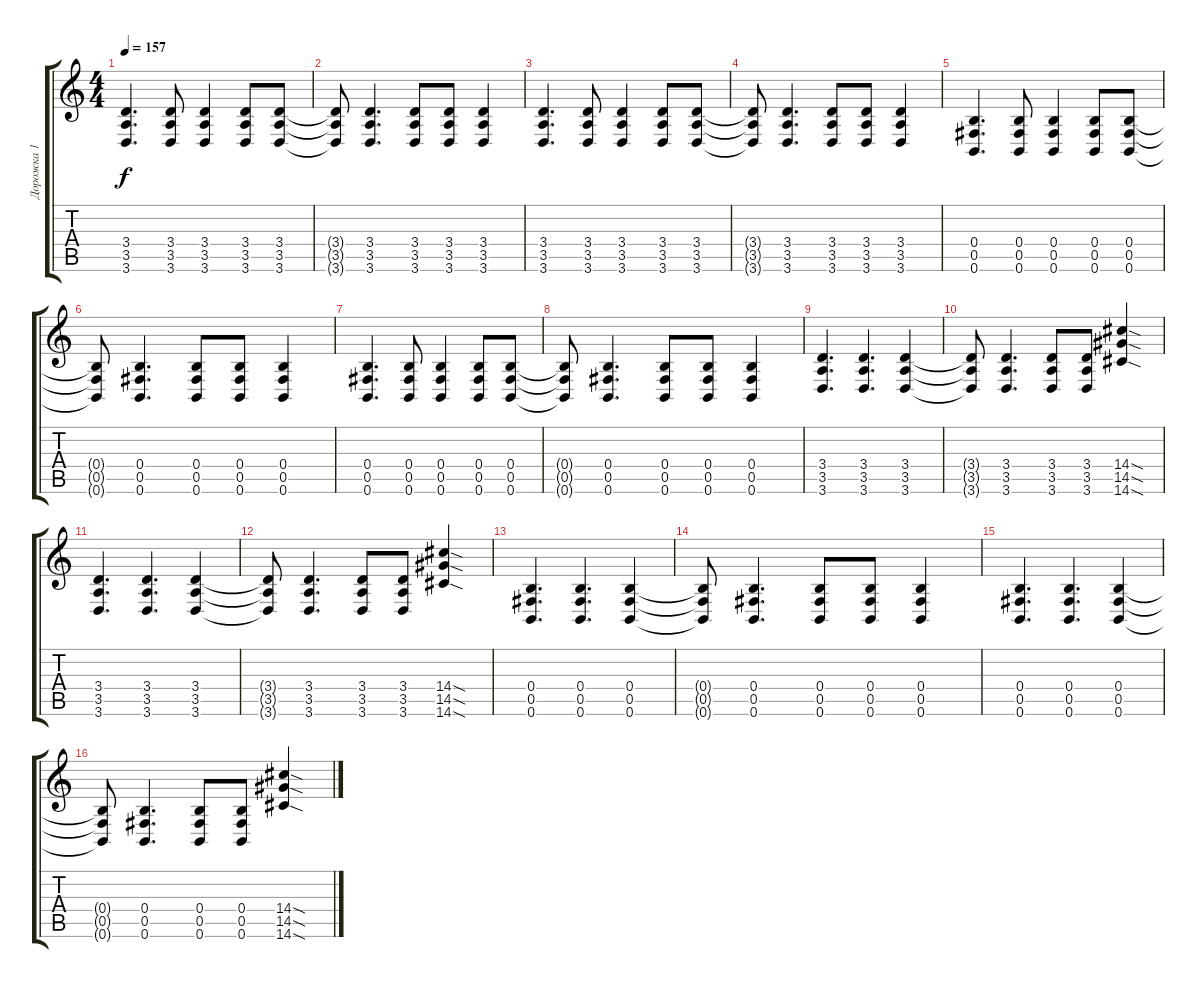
\track ("Дорожка 1" "Дорожка 1") {instrument distortionguitar}
\staff {score tabs}
\tuning (Db4 Ab3 E3 B2 Gb2 B1) {hide}
\ts (4 4)
\tempo 157
\clef g2
\ks c
(3.4 3.5 3.6).4{d dy f} (3.4 3.5 3.6).8 (3.4 3.5 3.6).4 (3.4 3.5 3.6).8 (3.4 3.5 3.6).8 |
(3.4{t} 3.5{t} 3.6{t}).8 (3.4 3.5 3.6).4{d} (3.4 3.5 3.6).8 (3.4 3.5 3.6).8 (3.4 3.5 3.6).4 |
(3.4 3.5 3.6).4{d} (3.4 3.5 3.6).8 (3.4 3.5 3.6).4 (3.4 3.5 3.6).8 (3.4 3.5 3.6).8 |
(3.4{t} 3.5{t} 3.6{t}).8 (3.4 3.5 3.6).4{d} (3.4 3.5 3.6).8 (3.4 3.5 3.6).8 (3.4 3.5 3.6).4 |
(0.4 0.5 0.6).4{d} (0.4 0.5 0.6).8 (0.4 0.5 0.6).4 (0.4 0.5 0.6).8 (0.4 0.5 0.6).8 |
(0.4{t} 0.5{t} 0.6{t}).8 (0.4 0.5 0.6).4{d} (0.4 0.5 0.6).8 (0.4 0.5 0.6).8 (0.4 0.5 0.6).4 |
(0.4 0.5 0.6).4{d} (0.4 0.5 0.6).8 (0.4 0.5 0.6).4 (0.4 0.5 0.6).8 (0.4 0.5 0.6).8 |
(0.4{t} 0.5{t} 0.6{t}).8 (0.4 0.5 0.6).4{d} (0.4 0.5 0.6).8 (0.4 0.5 0.6).8 (0.4 0.5 0.6).4 |
(3.4 3.5 3.6).4{d} (3.4 3.5 3.6).4{d} (3.4 3.5 3.6).4 |
(3.4{t} 3.5{t} 3.6{t}).8 (3.4 3.5 3.6).4{d} (3.4 3.5 3.6).8 (3.4 3.5 3.6).8 (14.4{sod} 14.5{sod} 14.6{sod}).4 |
(3.4 3.5 3.6).4{d} (3.4 3.5 3.6).4{d} (3.4 3.5 3.6).4 |
(3.4{t} 3.5{t} 3.6{t}).8 (3.4 3.5 3.6).4{d} (3.4 3.5 3.6).8 (3.4 3.5 3.6).8 (14.4{sod} 14.5{sod} 14.6{sod}).4 |
(0.4 0.5 0.6).4{d} (0.4 0.5 0.6).4{d} (0.4 0.5 0.6).4 |
(0.4{t} 0.5{t} 0.6{t}).8 (0.4 0.5 0.6).4{d} (0.4 0.5 0.6).8 (0.4 0.5 0.6).8 (0.4 0.5 0.6).4 |
(0.4 0.5 0.6).4{d} (0.4 0.5 0.6).4{d} (0.4 0.5 0.6).4 |
(0.4{t} 0.5{t} 0.6{t}).8 (0.4 0.5 0.6).4{d} (0.4 0.5 0.6).8 (0.4 0.5 0.6).8 (14.4{sod} 14.5{sod} 14.6{sod}).4
